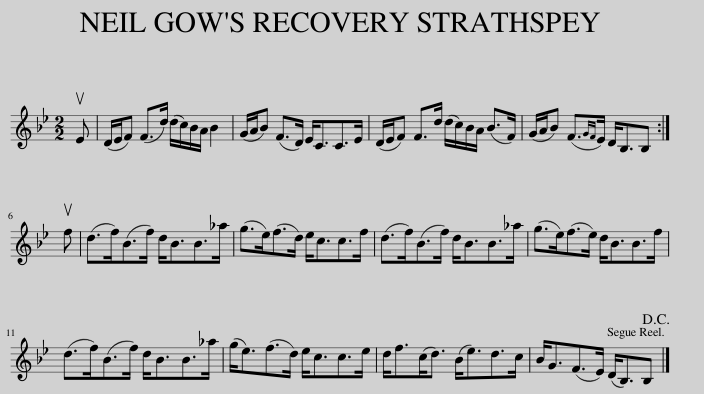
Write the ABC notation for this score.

X:1
L:1/8
M:2/2
I:linebreak $
K:Bb
V:1 treble
V:1
 uE | (D/E/F) (F>d) (d/c/)B/A/ B2 | (G/A/B) (F>D) E<CC>E | (D/E/F) F>d (d/c/)B/A/ (B>F) | (G/A/B) (F3/2{GF}E/) D<B,B, :|$ %5
 uf | (d>f)(B>f) d<BB>_a | (g>e)(f>d) e<cc>f | (d>f)(B>f) d<BB>_a | (g>e)(f>e) d<BB>f |$ %10
 (d>f)(B>f) d<BB>_a | (g<e)(f>d) e<cc>e | d<f(c<d) (B<e)d>c | B<G(F>E) (D<B,)B,!D.C.! |] %14
